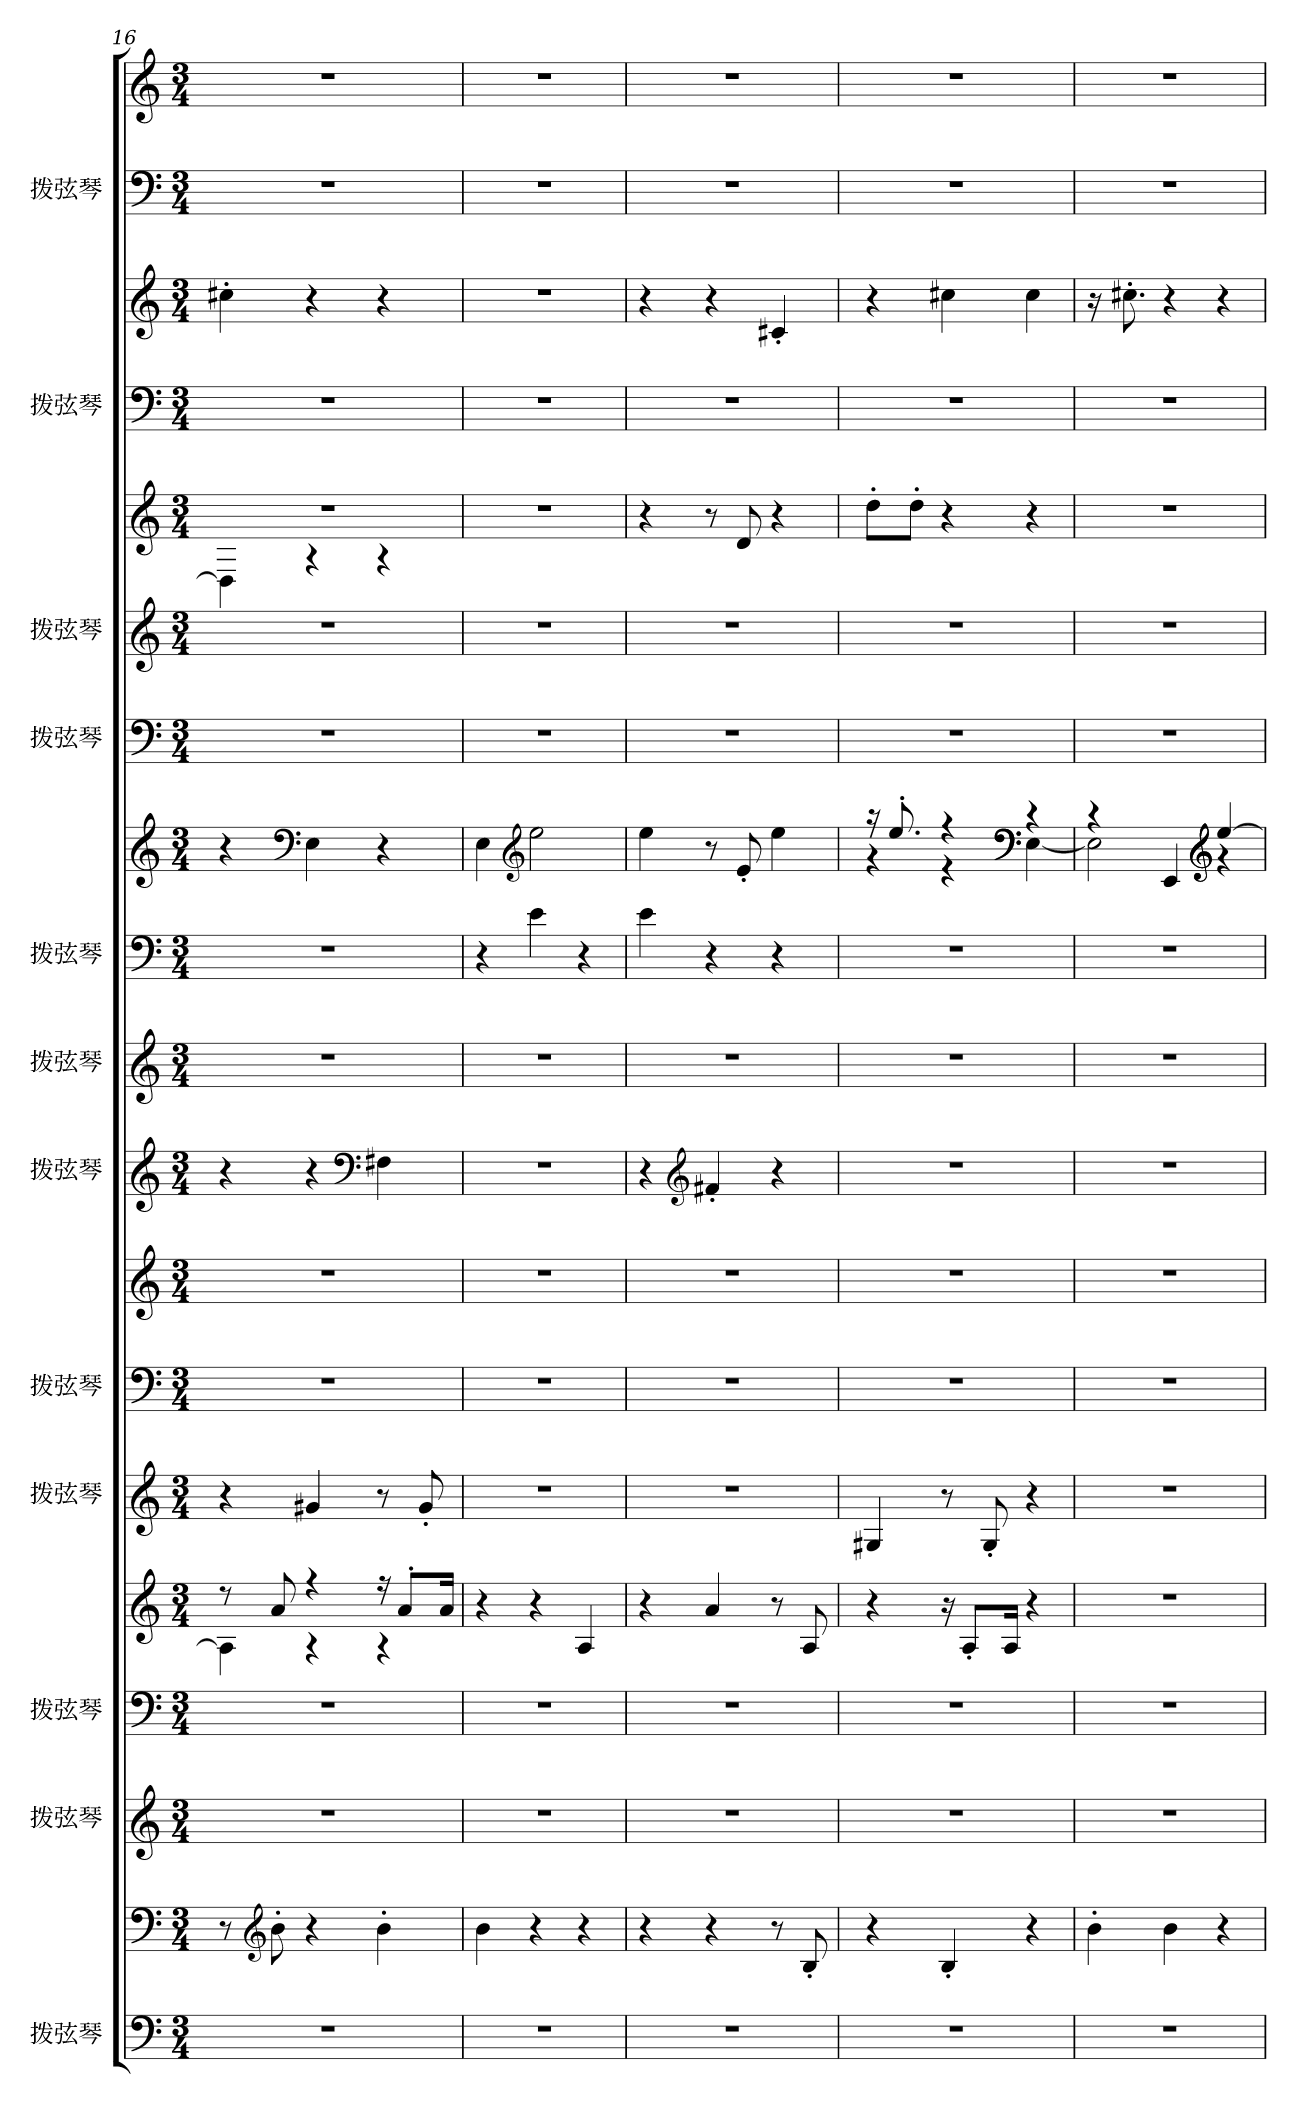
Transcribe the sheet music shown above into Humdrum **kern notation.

**kern	**kern	**kern	**kern	**kern	**kern	**kern	**kern	**kern	**kern	**kern	**kern	**kern	**kern	**kern	**kern	**kern	**kern	**kern
*part12	*part12	*part11	*part10	*part10	*part9	*part8	*part8	*part7	*part6	*part5	*part5	*part4	*part3	*part3	*part2	*part2	*part1	*part1
*staff19	*staff18	*staff17	*staff16	*staff15	*staff14	*staff13	*staff12	*staff11	*staff10	*staff9	*staff8	*staff7	*staff6	*staff5	*staff4	*staff3	*staff2	*staff1
*I"拨弦琴	*	*I"拨弦琴	*I"拨弦琴	*	*I"拨弦琴	*I"拨弦琴	*	*I"拨弦琴	*I"拨弦琴	*I"拨弦琴	*	*I"拨弦琴	*I"拨弦琴	*	*I"拨弦琴	*	*I"拨弦琴	*
*clefF4	*clefF4	*clefG2	*clefF4	*clefG2	*clefG2	*clefF4	*clefG2	*clefG2	*clefG2	*clefF4	*clefG2	*clefF4	*clefG2	*clefG2	*clefF4	*clefG2	*clefF4	*clefG2
*k[]	*k[]	*k[]	*k[]	*k[]	*k[]	*k[]	*k[]	*k[]	*k[]	*k[]	*k[]	*k[]	*k[]	*k[]	*k[]	*k[]	*k[]	*k[]
*M3/4	*M3/4	*M3/4	*M3/4	*M3/4	*M3/4	*M3/4	*M3/4	*M3/4	*M3/4	*M3/4	*M3/4	*M3/4	*M3/4	*M3/4	*M3/4	*M3/4	*M3/4	*M3/4
=16	=16	=16	=16	=16	=16	=16	=16	=16	=16	=16	=16	=16	=16	=16	=16	=16	=16	=16
*	*	*	*	*^	*	*	*	*	*	*	*	*	*	*^	*	*	*	*
2.r	8r	2.r	2.r	8r	4A\]	4r	2.r	2.r	4r	2.r	2.r	4r	2.r	2.r	2.r	4D\]	2.r	4cc#X'\	2.r	2.r
*	*clefG2	*	*	*	*	*	*	*	*	*	*	*	*	*	*	*	*	*	*	*
.	8b'\	.	.	8a/	.	.	.	.	.	.	.	.	.	.	.	.	.	.	.	.
*	*	*	*	*	*	*	*	*	*	*	*	*clefF4	*	*	*	*	*	*	*	*
.	4r	.	.	4r	4r	4g#X/	.	.	4r	.	.	4E\	.	.	.	4r	.	4r	.	.
*	*	*	*	*	*	*	*	*	*clefF4	*	*	*	*	*	*	*	*	*	*	*
.	4b'\	.	.	16r	4r	8r	.	.	4F#X\	.	.	4r	.	.	.	4r	.	4r	.	.
.	.	.	.	8a'/L	.	.	.	.	.	.	.	.	.	.	.	.	.	.	.	.
.	.	.	.	.	.	8g#'/	.	.	.	.	.	.	.	.	.	.	.	.	.	.
.	.	.	.	16a/Jk	.	.	.	.	.	.	.	.	.	.	.	.	.	.	.	.
*	*	*	*	*v	*v	*	*	*	*	*	*	*	*	*	*v	*v	*	*	*	*
!!LO:PB:g=z
=17	=17	=17	=17	=17	=17	=17	=17	=17	=17	=17	=17	=17	=17	=17	=17	=17	=17	=17
2.r	4b\	2.r	2.r	4r	2.r	2.r	2.r	2.r	2.r	4r	4E\	2.r	2.r	2.r	2.r	2.r	2.r	2.r
*	*	*	*	*	*	*	*	*	*	*	*clefG2	*	*	*	*	*	*	*
.	4r	.	.	4r	.	.	.	.	.	4e\	2ee\	.	.	.	.	.	.	.
.	4r	.	.	4A/	.	.	.	.	.	4r	.	.	.	.	.	.	.	.
=18	=18	=18	=18	=18	=18	=18	=18	=18	=18	=18	=18	=18	=18	=18	=18	=18	=18	=18
2.r	4r	2.r	2.r	4r	2.r	2.r	2.r	4r	2.r	4e\	4ee\	2.r	2.r	4r	2.r	4r	2.r	2.r
*	*	*	*	*	*	*	*	*clefG2	*	*	*	*	*	*	*	*	*	*
.	4r	.	.	4a/	.	.	.	4f#X'/	.	4r	8r	.	.	8r	.	4r	.	.
.	.	.	.	.	.	.	.	.	.	.	8e'/	.	.	8d/	.	.	.	.
.	8r	.	.	8r	.	.	.	4r	.	4r	4ee\	.	.	4r	.	4c#X'/	.	.
.	8B'/	.	.	8A/	.	.	.	.	.	.	.	.	.	.	.	.	.	.
=19	=19	=19	=19	=19	=19	=19	=19	=19	=19	=19	=19	=19	=19	=19	=19	=19	=19	=19
*	*	*	*	*	*	*	*	*	*	*	*^	*	*	*	*	*	*	*
2.r	4r	2.r	2.r	4r	4G#X/	2.r	2.r	2.r	2.r	2.r	16r	4r	2.r	2.r	8dd'\L	2.r	4r	2.r	2.r
.	.	.	.	.	.	.	.	.	.	.	8.ee'/	.	.	.	.	.	.	.	.
.	.	.	.	.	.	.	.	.	.	.	.	.	.	.	8dd'\J	.	.	.	.
.	4B'/	.	.	16r	8r	.	.	.	.	.	4r	4r	.	.	4r	.	4cc#X\	.	.
.	.	.	.	8A'/L	.	.	.	.	.	.	.	.	.	.	.	.	.	.	.
.	.	.	.	.	8G#'/	.	.	.	.	.	.	.	.	.	.	.	.	.	.
.	.	.	.	16A/Jk	.	.	.	.	.	.	.	.	.	.	.	.	.	.	.
*	*	*	*	*	*	*	*	*	*	*	*clefF4	*	*	*	*	*	*	*	*
.	4r	.	.	4r	4r	.	.	.	.	.	4r	[4E\	.	.	4r	.	4cc#\	.	.
=20	=20	=20	=20	=20	=20	=20	=20	=20	=20	=20	=20	=20	=20	=20	=20	=20	=20	=20	=20
2.r	4b'\	2.r	2.r	2.r	2.r	2.r	2.r	2.r	2.r	2.r	4r	2E\]	2.r	2.r	2.r	2.r	16r	2.r	2.r
.	.	.	.	.	.	.	.	.	.	.	.	.	.	.	.	.	8.cc#X'\	.	.
.	4b\	.	.	.	.	.	.	.	.	.	4EE/	.	.	.	.	.	4r	.	.
*	*	*	*	*	*	*	*	*	*	*	*clefG2	*	*	*	*	*	*	*	*
.	4r	.	.	.	.	.	.	.	.	.	[4ee/	4r	.	.	.	.	4r	.	.
*	*	*	*	*	*	*	*	*	*	*	*v	*v	*	*	*	*	*	*	*
=	=	=	=	=	=	=	=	=	=	=	=	=	=	=	=	=	=	=
*-	*-	*-	*-	*-	*-	*-	*-	*-	*-	*-	*-	*-	*-	*-	*-	*-	*-	*-
